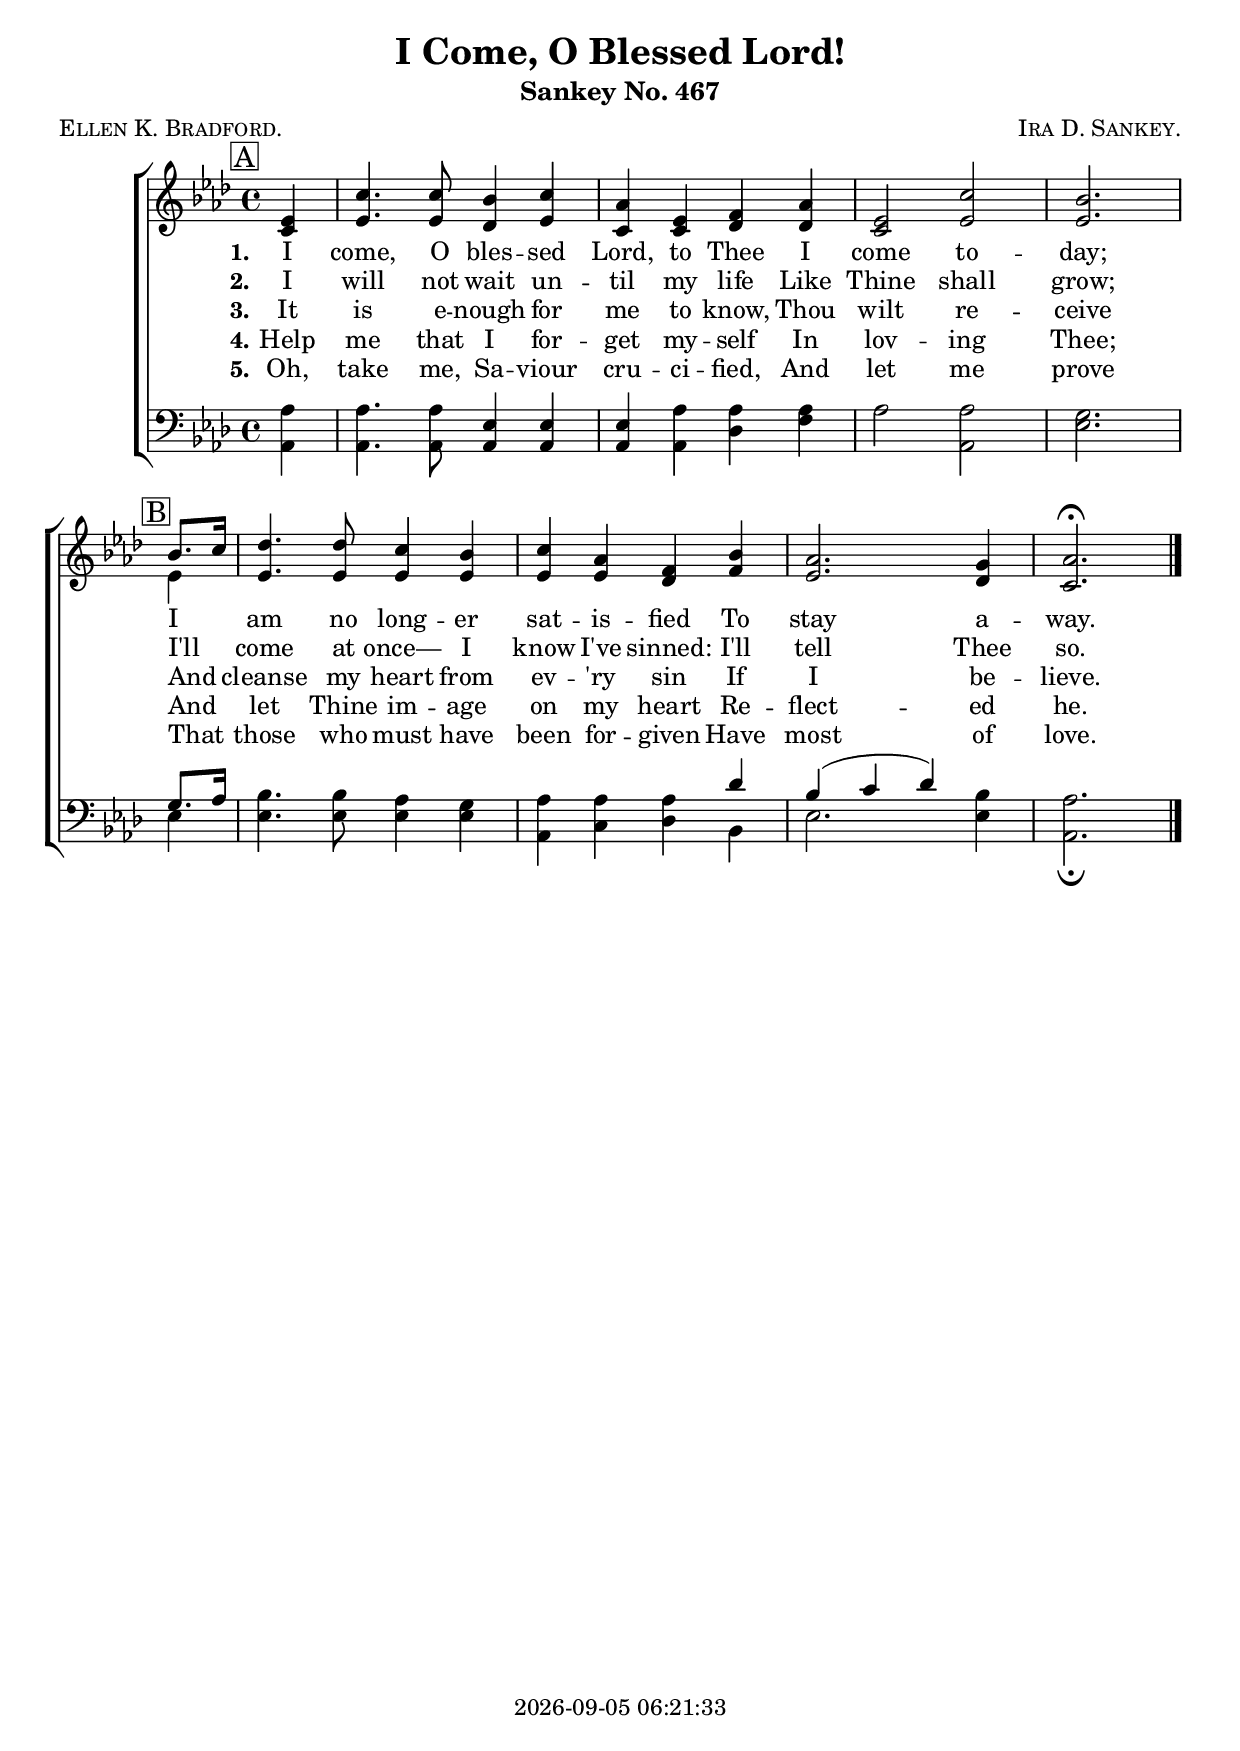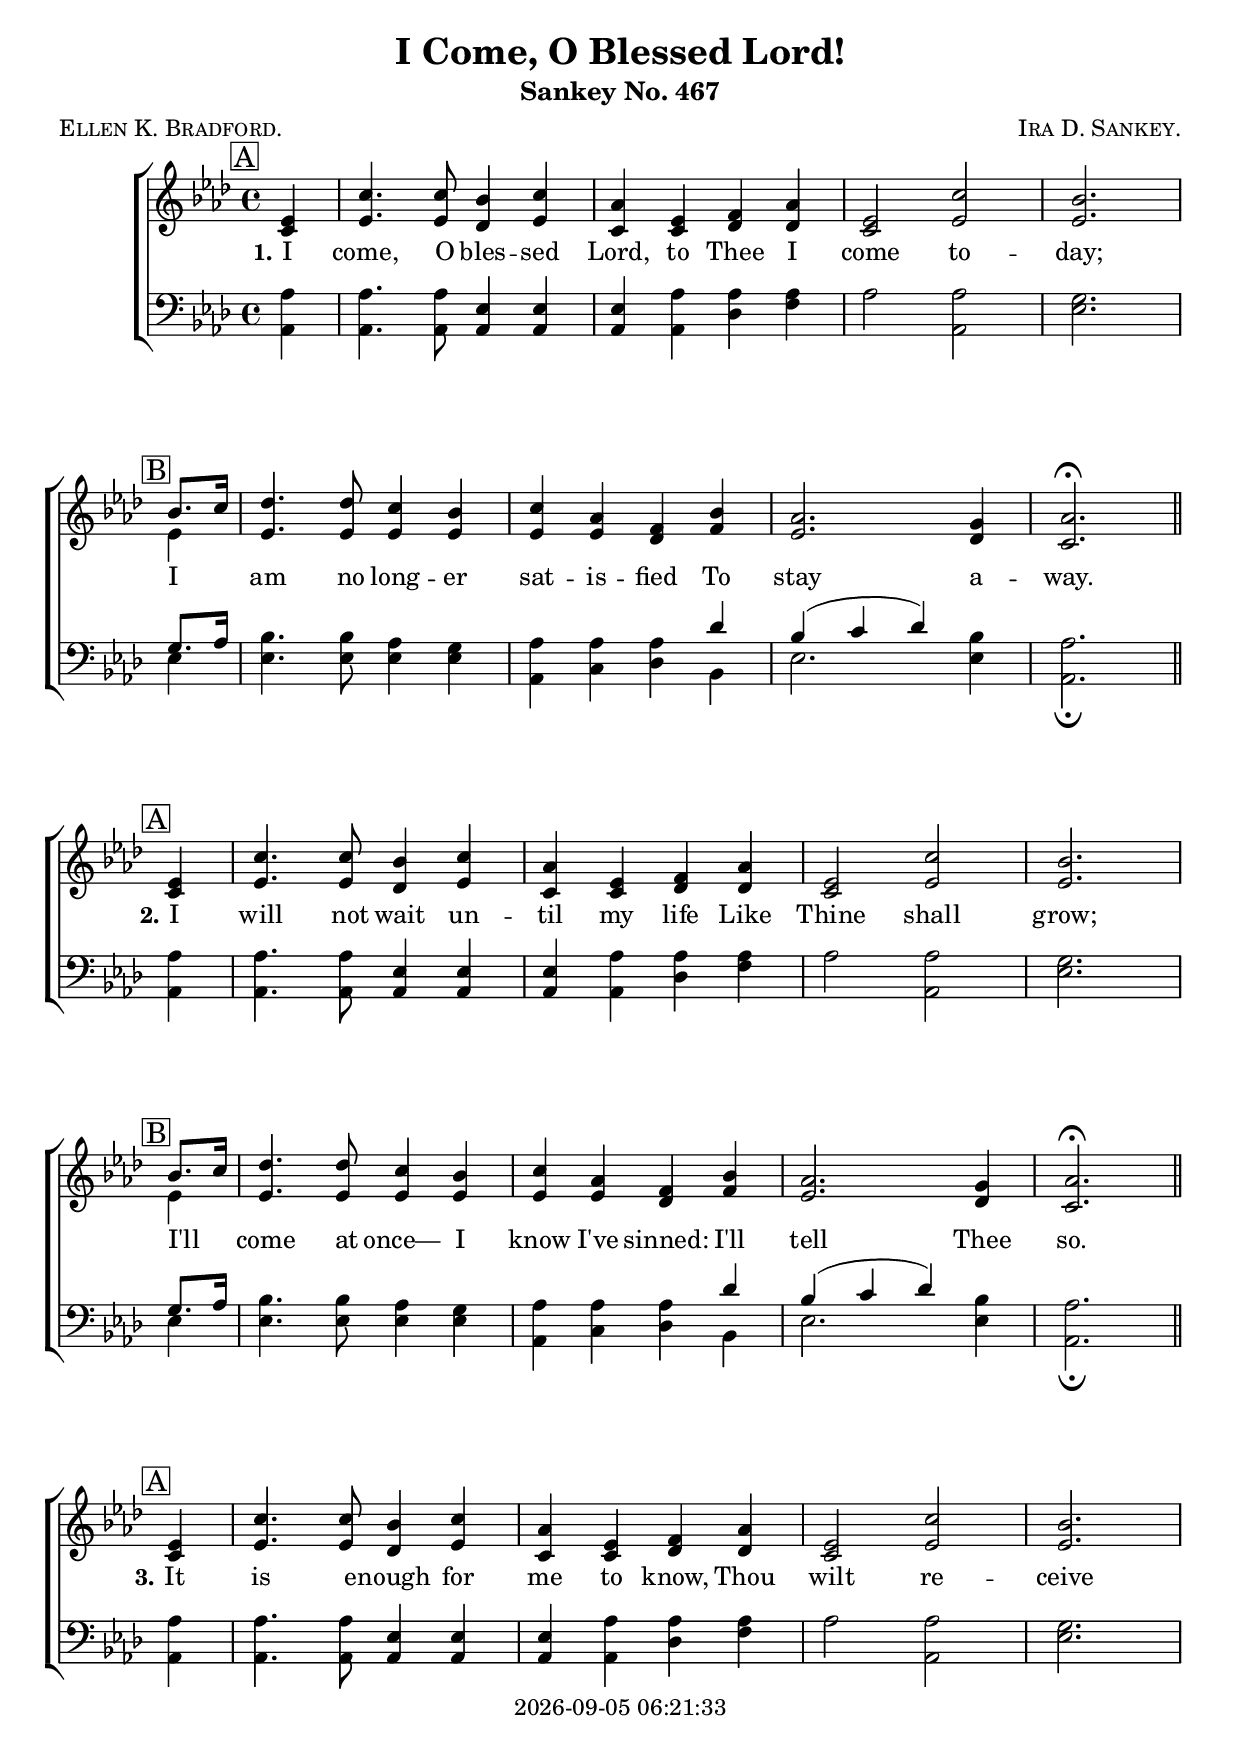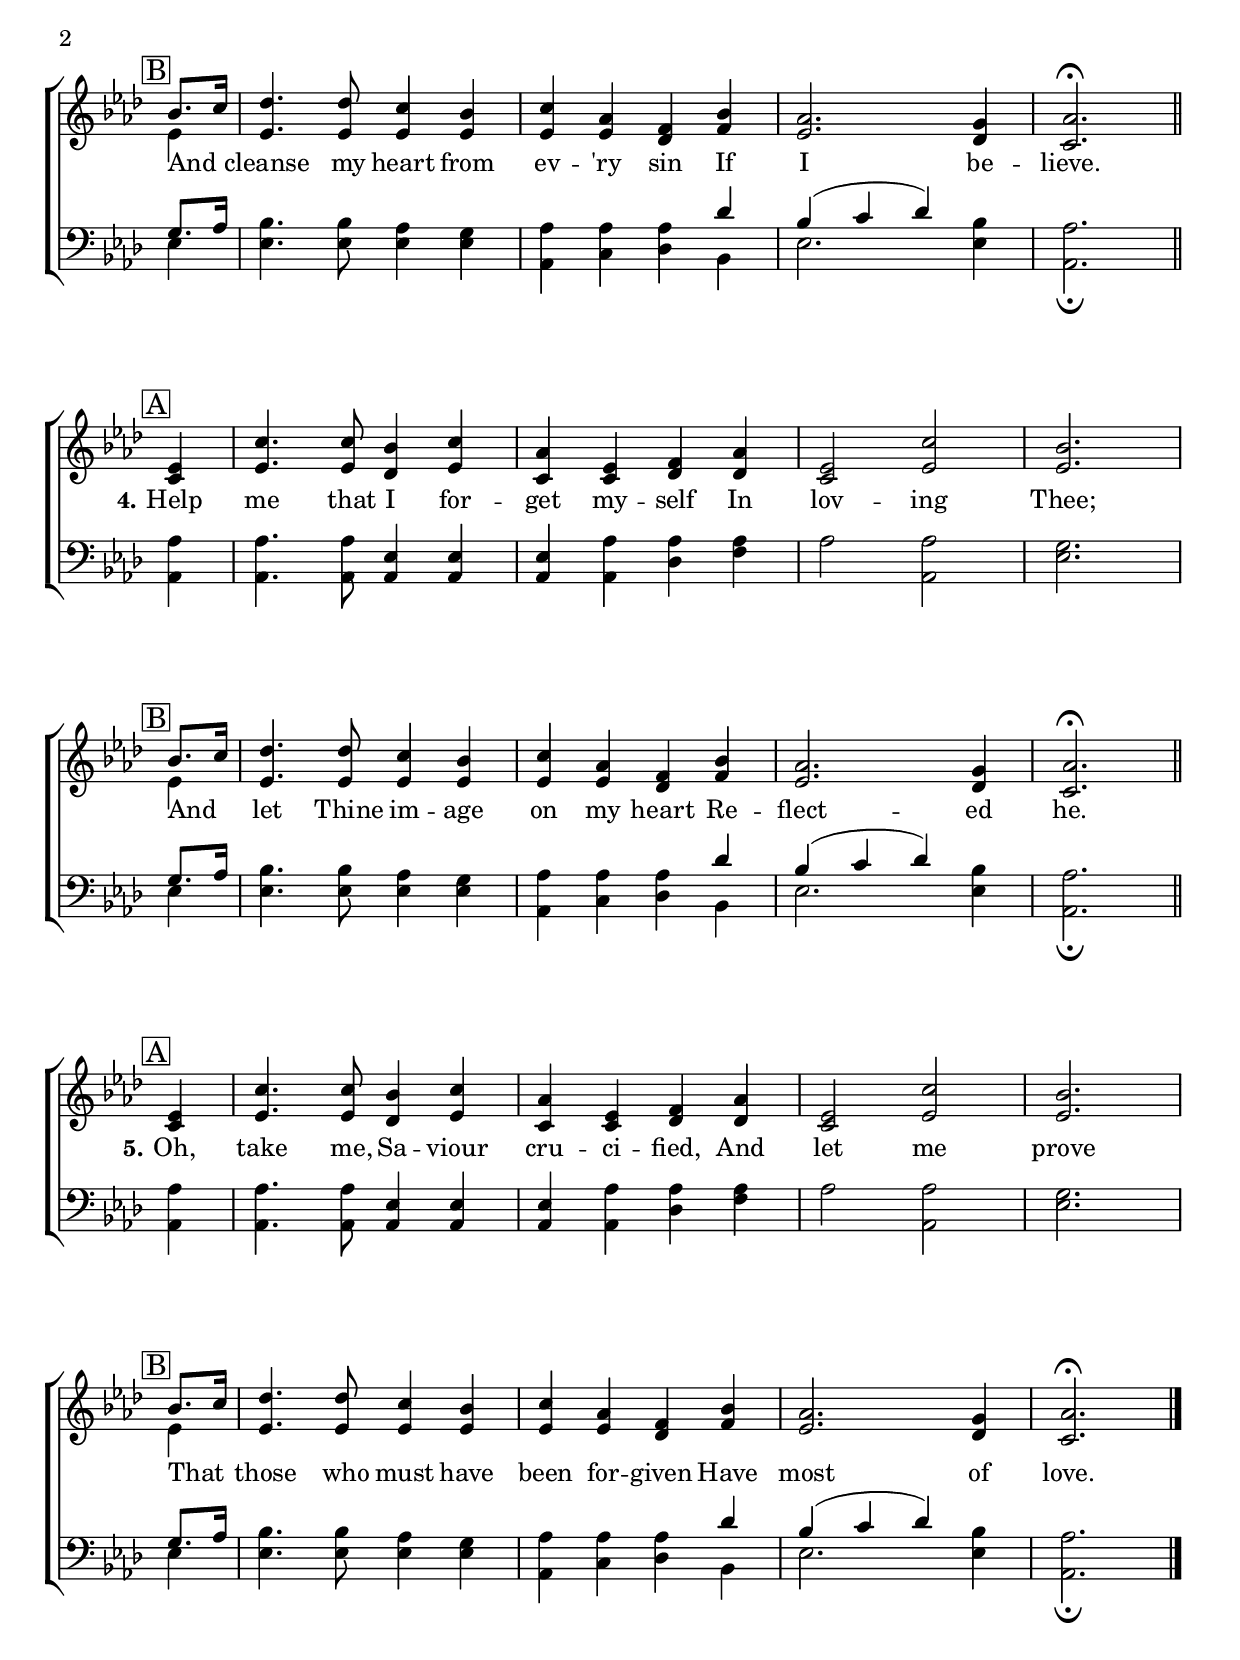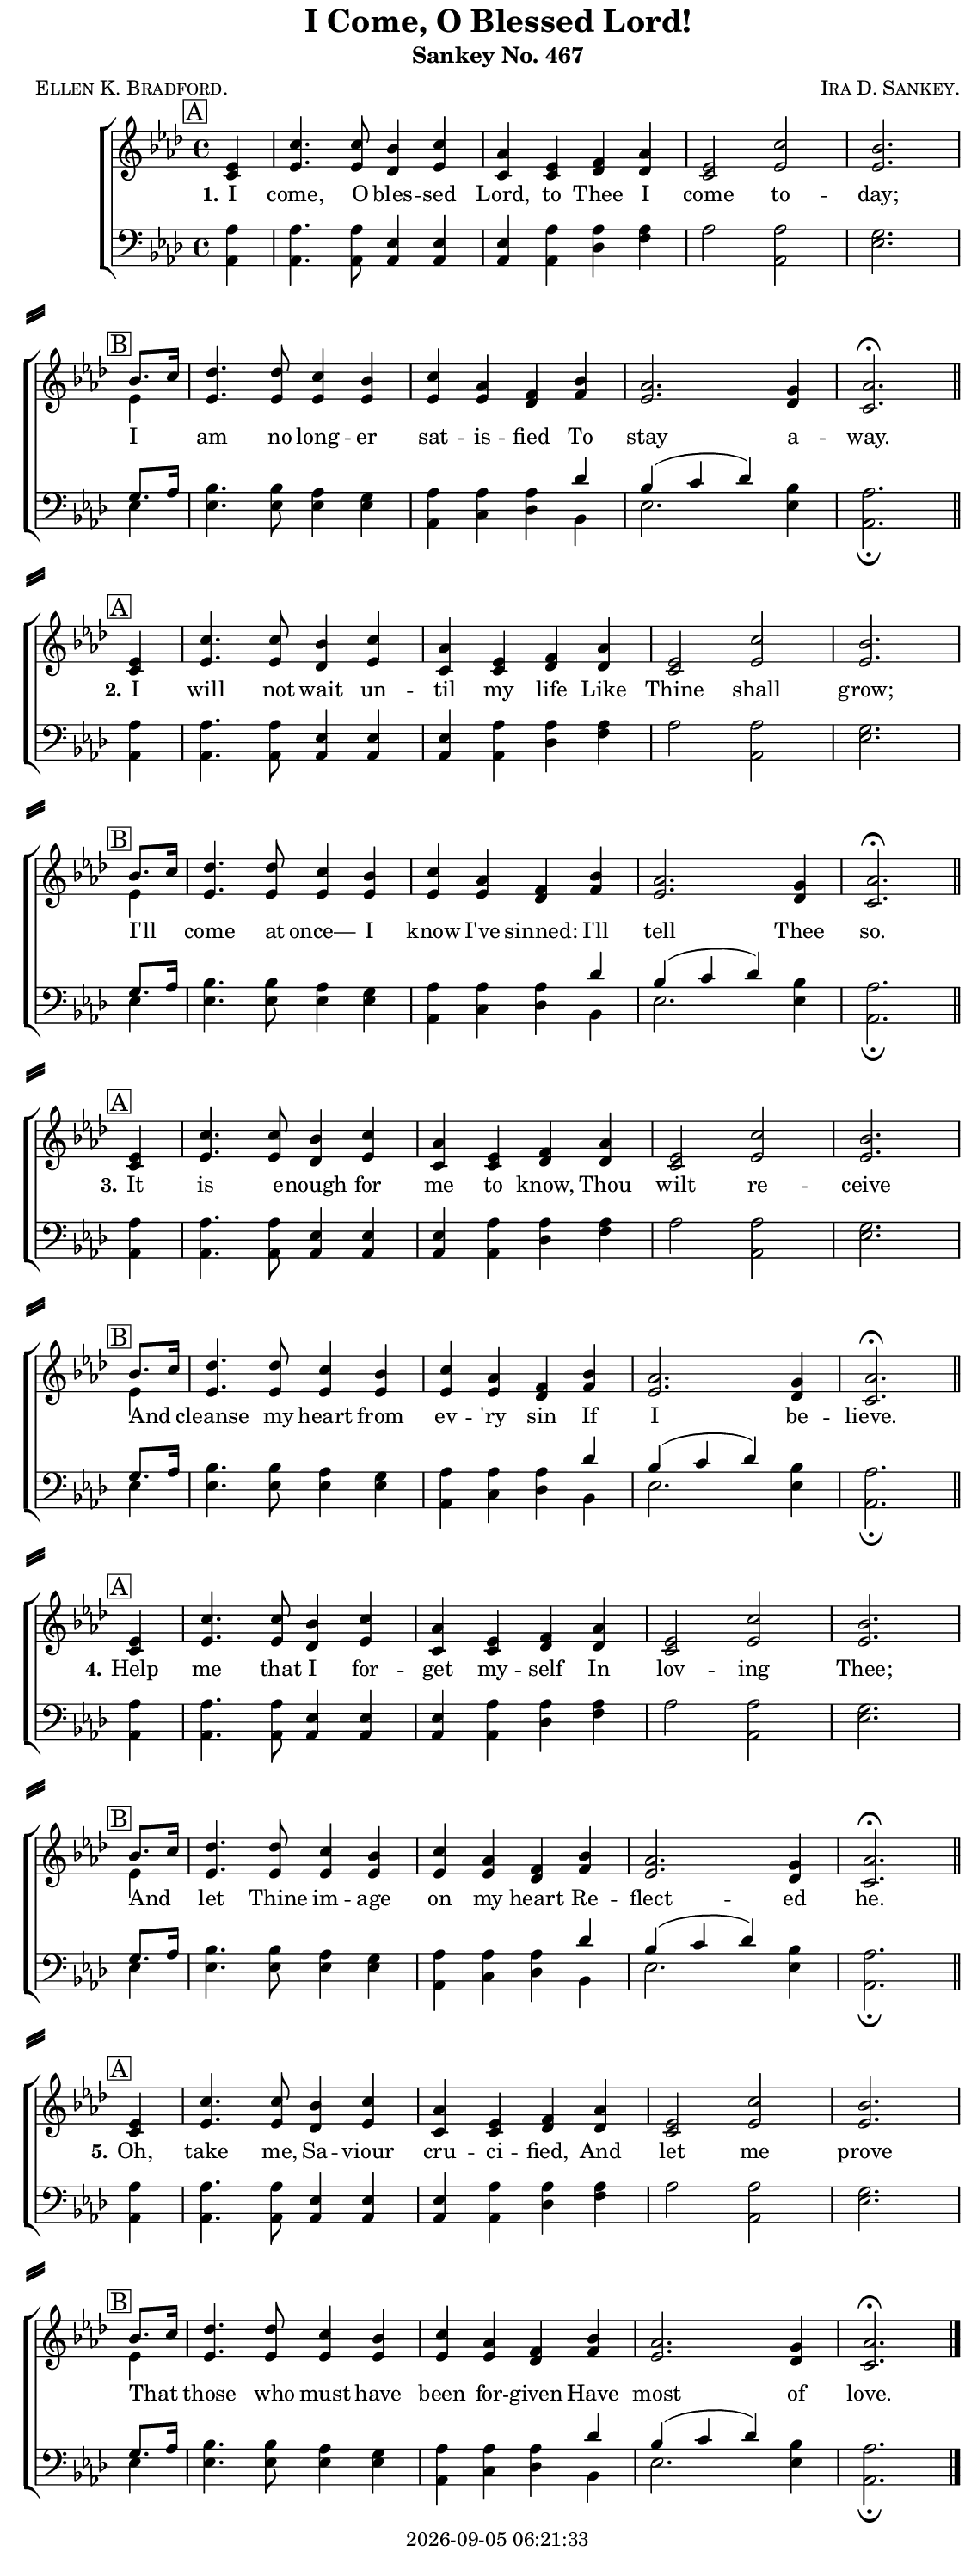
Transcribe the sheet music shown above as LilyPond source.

\version "2.22.1"

\include "articulate.ly"

today = #(strftime "%Y-%m-%d %H:%M:%S" (localtime (current-time)))

\header {
% centered at top
%  dedication  = "dedication"
  title       = "I Come, O Blessed Lord!"
  subtitle    = "Sankey No. 467"
%  subsubtitle = "Sankey 880 No. Y"
%  instrument  = "instrument"
  
% arrangement of following lines:
%
%  poet    composer
%  meter   arranger
%  piece       opus

  composer    = \markup\smallCaps "Ira D. Sankey."
%  arranger    = "arranger"
%  opus        = "opus"

  poet        = \markup\smallCaps "Ellen K. Bradford."
%  meter       = \markup\smallCaps "meter"
%  piece       = \markup\smallCaps "piece"

% centered at bottom
% tagline     = "tagline" % default lilypond version
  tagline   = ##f
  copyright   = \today
}

% #(set-global-staff-size 16)

global = {
  \key aes \major
  \time 4/4
  \partial 4
}

RehearsalTrack = {
% \set Score.currentBarNumber = #5
  \mark \markup { \box "A" } s4 s1*3 s2.
  \mark \markup { \box "B" } s4 s1*3 s2.
}

TempoTrack = {
  \set Score.tempoHideNote = ##t
  \tempo 4=120
}

nl = { \bar "||" \break }

soprano = \relative {
  \autoBeamOff \partial 4
  ees'4 | c'4. 8 bes4 c | aes ees f aes | ees2 c' | bes2. \bar "|" \break 8.[c16] |
  des4. 8 c4 bes | c aes f bes | aes2. g4 | aes2.\fermata
}

alto = \relative {
  \autoBeamOff \partial 4
  c'4 | ees4. 8 des4 ees | c4 4 des des | c2 ees | ees2. 4 |
  ees4. 8 4 4 | 4 4 des f | ees2. des4 | c2.\fermata
}

tenor = \relative {
  \autoBeamOff \partial 4
  aes4 | 4. 8 ees4 4 | 4 aes aes aes | aes2 2 | g2. 8.[aes16] |
  bes4. 8 aes4 g | aes aes aes des | bes(c des) bes | aes2._\fermata
}

bass = \relative {
  \autoBeamOff \partial 4
  aes,4 | 4. 8 4 4 | 4 4 des f | aes2 aes, | ees'2. 4 |
  ees4. 8 4 4 | aes, c des bes | ees2. 4 | aes,2.\fermata
}

nom  = {   \set ignoreMelismata = ##t }
yesm = { \unset ignoreMelismata       }

chorus = \lyricmode {
}

chorusMen = \lyricmode {
}

verses = 5

wordsOne = \lyricmode {
  \set stanza = "1."
  I come, O bles -- sed Lord, to Thee
  I come to -- day;
  I am no long -- er sat -- is -- fied
  To stay a -- way.
}
  
wordsTwo = \lyricmode {
  \set stanza = "2."
  I will not wait un -- til my life
  Like Thine shall grow;
  I'll come at once— I know I've sinned:
  I'll tell Thee so.
}
  
wordsThree = \lyricmode {
  \set stanza = "3."
  It is e -- nough for me to know,
  Thou wilt re -- ceive
  And cleanse my heart from ev -- 'ry sin
  If I be -- lieve.
}
  
wordsFour = \lyricmode {
  \set stanza = "4."
  Help me that I for -- get my -- self
  In lov -- ing Thee;
  And let Thine im -- age on my heart
  Re -- flect -- ed he.
}
  
wordsFive = \lyricmode {
  \set stanza = "5."
  Oh, take me, Sa -- viour cru -- ci -- fied,
  And let me prove
  That those who must have been for -- given
  Have most of love.
}
  
wordsMidi = \lyricmode {
  \set stanza = "1."
  "I " "come, " "O " bles "sed " "Lord, " "to " "Thee "
  "\nI " "come " to "day; "
  "\nI " "am " "no " long "er " sat is "fied "
  "\nTo " "stay " a "way.\n"

  \set stanza = "2."
  "\nI " "will " "not " "wait " un "til " "my " "life "
  "\nLike " "Thine " "shall " "grow; "
  "\nI'll " "come " "at " "once— " "I " "know " "I've " "sinned: "
  "\nI'll " "tell " "Thee " "so.\n"

  \set stanza = "3."
  "\nIt " "is " e "nough " "for " "me " "to " "know, "
  "\nThou " "wilt " re "ceive "
  "\nAnd " "cleanse " "my " "heart " "from " ev "'ry " "sin "
  "\nIf " "I " be "lieve.\n"

  \set stanza = "4."
  "\nHelp " "me " "that " "I " for "get " my "self "
  "\nIn " lov "ing " "Thee; "
  "\nAnd " "let " "Thine " im "age " "on " "my " "heart "
  "\nRe" flect "ed " "he.\n"

  \set stanza = "5."
  "\nOh, " "take " "me, " Sa "viour " cru ci "fied, "
  "\nAnd " "let " "me " "prove "
  "\nThat " "those " "who " "must " "have " "been " for "given "
  "\nHave " "most " "of " "love.\n"
}

wordsMidiMen = \lyricmode {
}

\book {
  \bookOutputSuffix "midi"
  \score {
%    \articulate
        \new ChoirStaff <<
                                % Soprano staff
          \new Staff = soprano
          <<
            \new Voice { \repeat unfold \verses \TempoTrack     }
            \new Voice { \global \repeat unfold \verses \soprano \bar "|." }
            \addlyrics \wordsMidi
          >>
                                % Alto staff
          \new Staff = alto
          <<
            \new Voice { \global \repeat unfold \verses { \alto \nl } \bar "|." }
          >>
                                % Tenor staff
          \new Staff = tenor
          <<
            \clef "treble_8"
            \new Voice { \global \repeat unfold \verses \tenor }
            \addlyrics \wordsMidiMen
          >>
                                % Bass staff
          \new Staff = bass
          <<
            \clef "bass"
            \new Voice { \global \repeat unfold \verses \bass }
          >>
        >>
    \midi {}
  }
}

\book {
  \bookOutputSuffix "repeat"
  \score {
        \new ChoirStaff <<
                                  % Joint soprano/alto staff
          \new Staff = women \with { printPartCombineTexts = ##f }
          <<
            \new Voice \RehearsalTrack
            \new Voice \TempoTrack
            \new NullVoice = "aligner" \soprano
            \new Voice \partCombine { \global \soprano \bar "|." } { \global \alto }
            \new Lyrics \lyricsto "aligner" { \wordsOne \chorus }
            \new Lyrics \lyricsto "aligner"   \wordsTwo
            \new Lyrics \lyricsto "aligner"   \wordsThree
            \new Lyrics \lyricsto "aligner"   \wordsFour
            \new Lyrics \lyricsto "aligner"   \wordsFive
          >>
                                  % Joint tenor/bass staff
          \new Staff = men \with { printPartCombineTexts = ##f }
          <<
            \clef "bass"
            \new Voice \partCombine { \global \tenor } { \global \bass }
            \new NullVoice = alignerT { \tenor }
          >>
          \new Lyrics \with {alignAboveContext = men} \lyricsto alignerT \chorusMen
        >>
    \layout {
      indent = 1.5\cm
      \pointAndClickOff
      \context {
        \Staff \RemoveAllEmptyStaves
      }
    }
  }
}

singlescore = {
        \new ChoirStaff <<
                                  % Joint soprano/alto staff
          \new Staff = women \with { printPartCombineTexts = ##f }
          <<
            \new Voice { \repeat unfold \verses \RehearsalTrack }
            \new Voice { \repeat unfold \verses \TempoTrack }
            \new NullVoice = "aligner" { \repeat unfold \verses \soprano }
            \new Voice \partCombine { \global \repeat unfold \verses \soprano \bar "|." }
                                    { \global \repeat unfold \verses { \alto \nl } \bar "|." }
            \new Lyrics \lyricsto "aligner" { \wordsOne   \chorus
                                              \wordsTwo   \chorus
                                              \wordsThree \chorus
                                              \wordsFour  \chorus
                                              \wordsFive  \chorus
                                            }
          >>
                                  % Joint tenor/bass staff
          \new Staff = men \with { printPartCombineTexts = ##f }
          <<
            \clef "bass"
            \new Voice \partCombine { \global \repeat unfold \verses \tenor }
                                    { \global \repeat unfold \verses \bass }
            \new NullVoice = alignerT { \repeat unfold \verses \tenor }
          >>
          \new Lyrics \with {alignAboveContext = men} \lyricsto alignerT { \repeat unfold \verses \chorusMen }
        >>
}

\book {
  \bookOutputSuffix "single"
  \score {
    \singlescore
    \layout {
      indent = 1.5\cm
      \pointAndClickOff
      \context {
        \Staff \RemoveAllEmptyStaves
      }
    }
  }
}

\book {
  \bookOutputSuffix "singlepage"
  \paper {
    top-margin = 0
    left-margin = 7
    right-margin = 1
    paper-width = 190\mm
    page-breaking = #ly:one-page-breaking
    system-system-spacing.basic-distance = #15
    system-separator-markup = \slashSeparator
  }
  \score {
    \singlescore
    \layout {
      indent = 1.5\cm
      \pointAndClickOff
      \context {
        \Staff \RemoveAllEmptyStaves
      }
    }
  }
}
